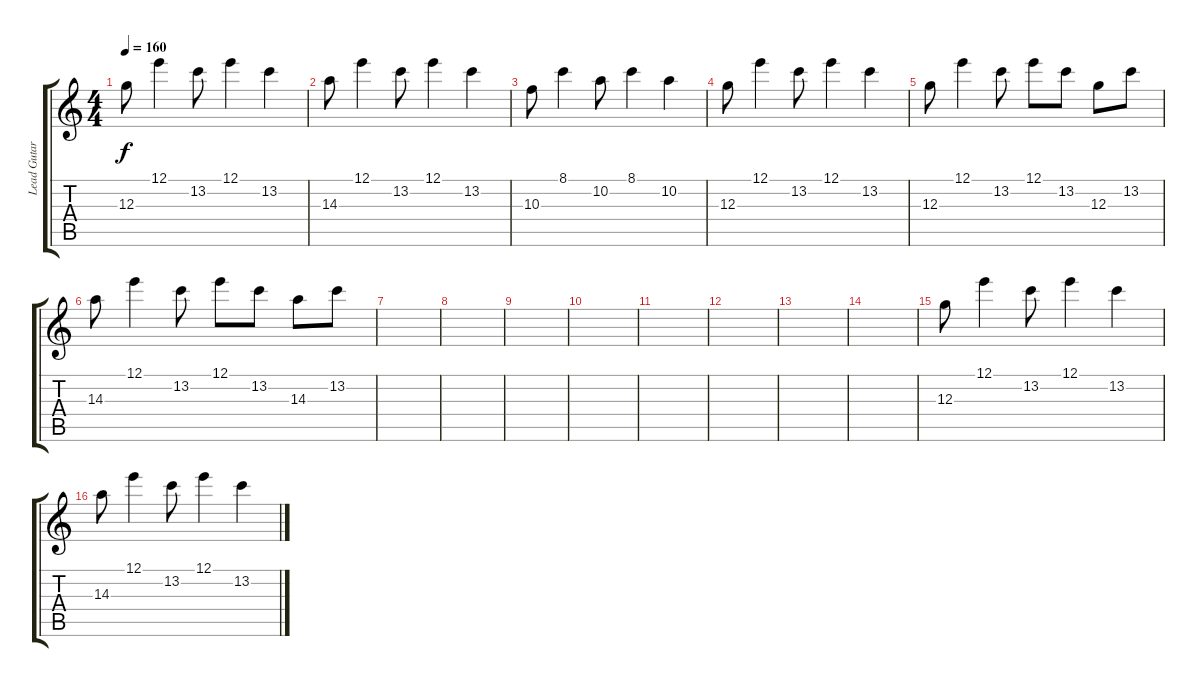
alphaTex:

\track ("Lead Gutar" "Lead Gutar") {instrument overdrivenguitar}
\staff {score tabs}
\tuning (E4 B3 G3 D3 A2 E2) {hide}
\ts (4 4)
\tempo 160
\clef g2
\ks c
12.3.8{dy f} 12.1.4 13.2.8 12.1.4 13.2.4 |
14.3.8 12.1.4 13.2.8 12.1.4 13.2.4 |
10.3.8 8.1.4 10.2.8 8.1.4 10.2.4 |
12.3.8 12.1.4 13.2.8 12.1.4 13.2.4 |
12.3.8 12.1.4 13.2.8 12.1.8 13.2.8 12.3.8 13.2.8 |
14.3.8 12.1.4 13.2.8 12.1.8 13.2.8 14.3.8 13.2.8 |
|
|
|
|
|
|
|
|
12.3.8 12.1.4 13.2.8 12.1.4 13.2.4 |
14.3.8 12.1.4 13.2.8 12.1.4 13.2.4
